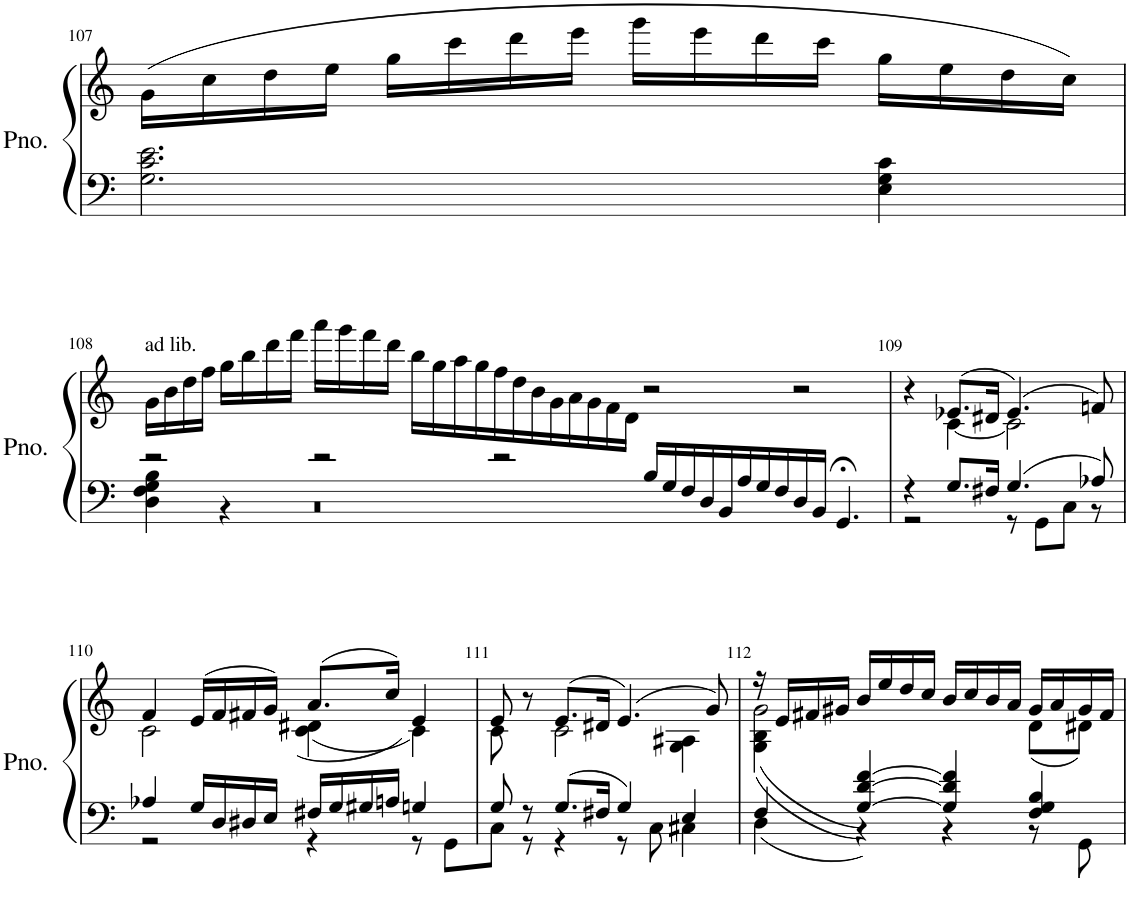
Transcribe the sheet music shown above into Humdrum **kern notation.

**kern	**kern
*part1	*part1
*staff2	*staff1
*I"Piano	*
*I'Pno.	*
!!LO:PB:g=z
*clefF4	*clefG2
*k[]	*k[]
*M4/4	*M4/4
=107	=107
2.G\ 2.c\ 2.e\	(16g\LL
.	16cc\
.	16dd\
.	16ee\JJ
.	16gg\LL
.	16ccc\
.	16ddd\
.	16eee\JJ
.	16ggg\LL
.	16eee\
.	16ddd\
.	16ccc\JJ
4E\ 4G\ 4c\	16gg\LL
.	16ee\
.	16dd\
.	16cc\JJ)
!!LO:LB:g=z
=108	=108
*^	*
!	!	!LO:TX:a:t=ad lib.
2r	4D\ 4F\ 4G\ 4B\	16g\LL
.	.	16b\
.	.	16dd\
.	.	16ff\JJ
.	4r	16gg\LL
.	.	16bb\
.	.	16ddd\
.	.	16fff\JJ
2r	2r	16aaa\LL
.	.	16ggg\
.	.	16fff\
.	.	16ddd\JJ
.	.	16bb\LL
.	.	16gg\
.	.	16aa\
.	.	16gg\
2r	1.ryy	16ff\
.	.	16dd\
.	.	16b\
.	.	16g\
.	.	16a\
.	.	16g\
.	.	16f\
.	.	16d\JJ
16B/LL	.	2r
16G/	.	.
16F/	.	.
16D/	.	.
16BB/	.	.
16A/	.	.
16G/	.	.
16F/	.	.
16D/	.	2r
16BB/JJ	.	.
4.GG;</	.	.
=109	=109	=109
*	*	*^
4r	2r	4r	4ryy
8.G/L	.	(8.e-X/L	[4c\
16F#X/Jk	.	16d#X/Jk	.
4.G/	1r	(4.e-/)	2c\]
8A-X/	.	8fn/)	.
1ryy	.	1ryy	1ryy
.	8r	.	.
.	8GG\L	.	.
.	8C\J	.	.
.	8r	.	.
!!LO:LB:g=z	!!
=110	=110	=110	=110
4A-X/	2r	4f/	2c\
16G/LL	.	(16e/LL	.
16D/	.	16f/	.
16D#X/	.	16f#X/	.
16E/JJ	.	16g/JJ)	.
16F#X/LL	2r	(8.a/L	((4c\ 4d#X\
16G/	.	.	.
16G#X/	.	.	.
16An/JJ	.	16cc/Jk)	.
4Gn/	.	(4e/	4c\)
2ryy	4r	2ryy	2ryy
.	8r	.	.
.	8GG\L	.	.
=111	=111	=111	=111
8G/	8C\J	8e/	8c\
8r	8r	8r	8ryy
8.G/L	4r	8.e/L	2c\
16F#X/Jk	.	16d#X/Jk	.
4G/	8r	(4.e/)	.
.	8C\	.	.
4E/	4C#X\	.	4G\ 4A#X\
.	.	8g/)	.
=112	=112	=112	=112
*	*	*	*^
4F/	4D\	16r	2g\	((4G\ 4B\
.	.	16e/LL	.	.
.	.	16f#X/	.	.
.	.	16g#X/JJ	.	.
[4G/ [4d/ [4f/))	4r	16b/LL	.	2.ryy
.	.	16ee/	.	.
.	.	16dd/	.	.
.	.	16cc/JJ	.	.
4G/] 4d/] 4f/]	4r	16b/LL	4ryy	.
.	.	16cc/	.	.
.	.	16b/	.	.
.	.	16a/JJ	.	.
4F/ 4G/ 4B/	8r	16g#/LL	(8d\L	.
.	.	16a/	.	.
.	8GG\	16g#/	8d#X\J)	.
.	.	16f#/JJ	.	.
*v	*v	*	*	*
*	*v	*v	*v
=	=
*-	*-
